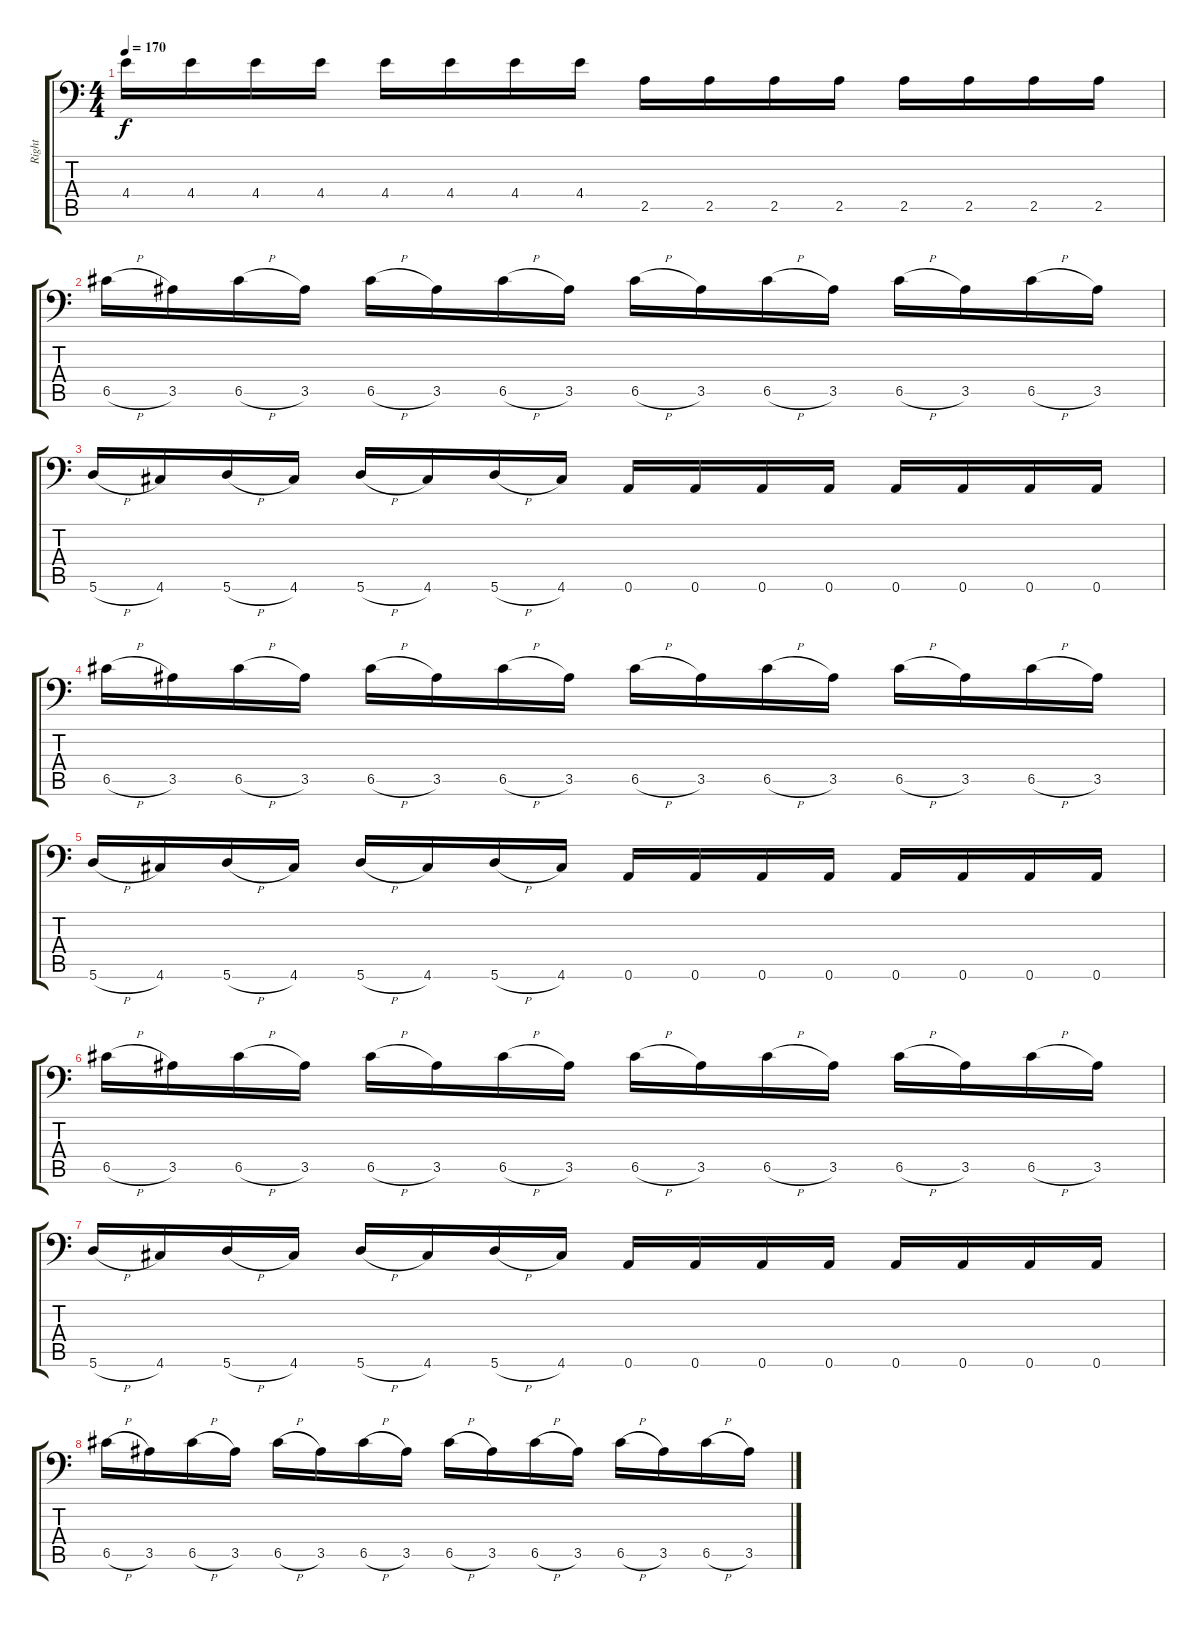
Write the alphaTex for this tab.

\track ("Right" "Right") {instrument distortionguitar}
\staff {score tabs}
\tuning (D4 A3 F3 C3 G2 A1) {hide}
\ts (4 4)
\tempo 170
\clef f4
\ks c
4.4.16{dy f} 4.4.16 4.4.16 4.4.16 4.4.16 4.4.16 4.4.16 4.4.16 2.5.16 2.5.16 2.5.16 2.5.16 2.5.16 2.5.16 2.5.16 2.5.16 |
6.5{h}.16 3.5.16 6.5{h}.16 3.5.16 6.5{h}.16 3.5.16 6.5{h}.16 3.5.16 6.5{h}.16 3.5.16 6.5{h}.16 3.5.16 6.5{h}.16 3.5.16 6.5{h}.16 3.5.16 |
5.6{h}.16 4.6.16 5.6{h}.16 4.6.16 5.6{h}.16 4.6.16 5.6{h}.16 4.6.16 0.6.16 0.6.16 0.6.16 0.6.16 0.6.16 0.6.16 0.6.16 0.6.16 |
6.5{h}.16 3.5.16 6.5{h}.16 3.5.16 6.5{h}.16 3.5.16 6.5{h}.16 3.5.16 6.5{h}.16 3.5.16 6.5{h}.16 3.5.16 6.5{h}.16 3.5.16 6.5{h}.16 3.5.16 |
5.6{h}.16 4.6.16 5.6{h}.16 4.6.16 5.6{h}.16 4.6.16 5.6{h}.16 4.6.16 0.6.16 0.6.16 0.6.16 0.6.16 0.6.16 0.6.16 0.6.16 0.6.16 |
6.5{h}.16 3.5.16 6.5{h}.16 3.5.16 6.5{h}.16 3.5.16 6.5{h}.16 3.5.16 6.5{h}.16 3.5.16 6.5{h}.16 3.5.16 6.5{h}.16 3.5.16 6.5{h}.16 3.5.16 |
5.6{h}.16 4.6.16 5.6{h}.16 4.6.16 5.6{h}.16 4.6.16 5.6{h}.16 4.6.16 0.6.16 0.6.16 0.6.16 0.6.16 0.6.16 0.6.16 0.6.16 0.6.16 |
6.5{h}.16 3.5.16 6.5{h}.16 3.5.16 6.5{h}.16 3.5.16 6.5{h}.16 3.5.16 6.5{h}.16 3.5.16 6.5{h}.16 3.5.16 6.5{h}.16 3.5.16 6.5{h}.16 3.5.16
